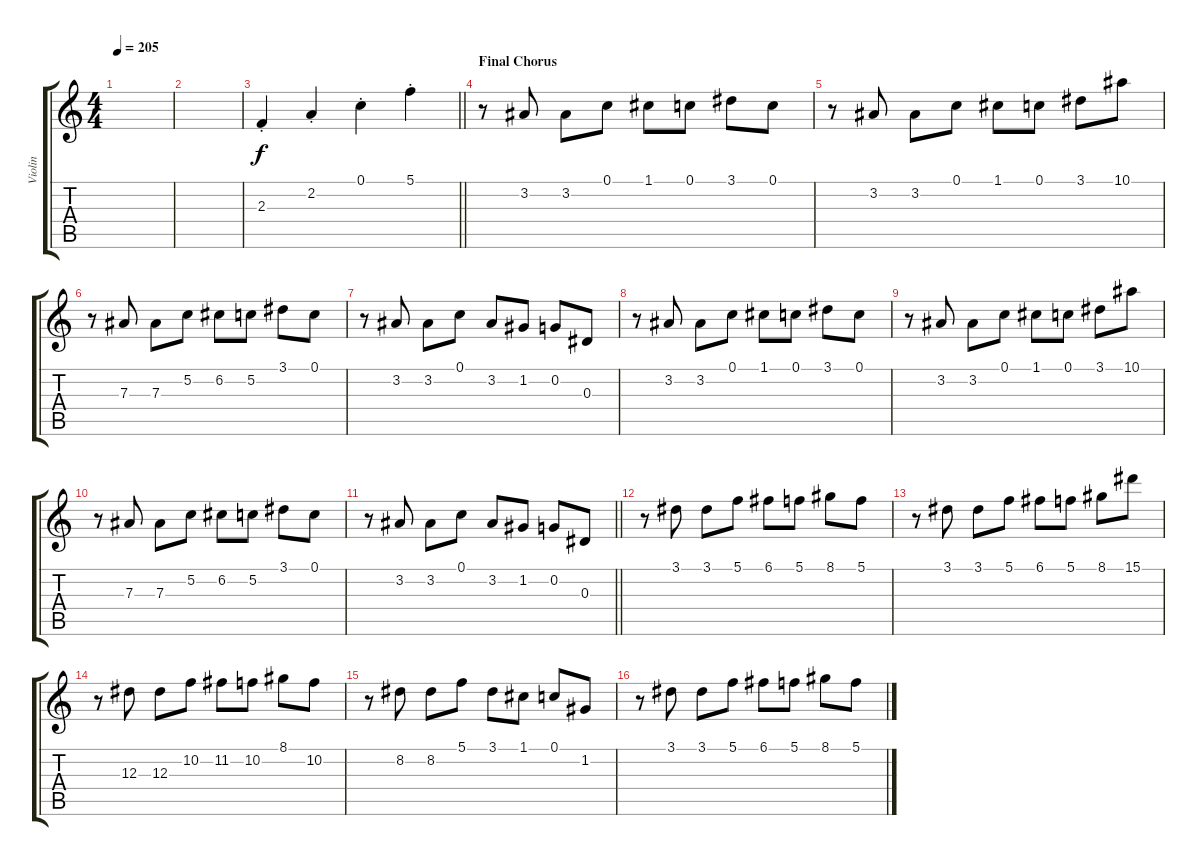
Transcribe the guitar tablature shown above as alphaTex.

\track ("Violin" "Violin") {instrument violin}
\staff {score tabs}
\tuning (C5 G4 Eb4 Bb3 F3 C3) {hide}
\ts (4 4)
\tempo 205
\clef g2
\ks c
|
|
\barLineRight lightlight
2.3{st}.4 2.2{st}.4 0.1{st}.4 5.1{st}.4 |
\section ("" "Final Chorus")
r.8 3.2.8 3.2.8 0.1.8 1.1.8 0.1.8 3.1.8 0.1.8 |
r.8 3.2.8 3.2.8 0.1.8 1.1.8 0.1.8 3.1.8 10.1.8 |
r.8 7.3.8 7.3.8 5.2.8 6.2.8 5.2.8 3.1.8 0.1.8 |
r.8 3.2.8 3.2.8 0.1.8 3.2.8 1.2.8 0.2.8 0.3.8 |
r.8 3.2.8 3.2.8 0.1.8 1.1.8 0.1.8 3.1.8 0.1.8 |
r.8 3.2.8 3.2.8 0.1.8 1.1.8 0.1.8 3.1.8 10.1.8 |
r.8 7.3.8 7.3.8 5.2.8 6.2.8 5.2.8 3.1.8 0.1.8 |
\barLineRight lightlight
r.8 3.2.8 3.2.8 0.1.8 3.2.8 1.2.8 0.2.8 0.3.8 |
r.8 3.1.8 3.1.8 5.1.8 6.1.8 5.1.8 8.1.8 5.1.8 |
r.8 3.1.8 3.1.8 5.1.8 6.1.8 5.1.8 8.1.8 15.1.8 |
r.8 12.3.8 12.3.8 10.2.8 11.2.8 10.2.8 8.1.8 10.2.8 |
r.8 8.2.8 8.2.8 5.1.8 3.1.8 1.1.8 0.1.8 1.2.8 |
r.8 3.1.8 3.1.8 5.1.8 6.1.8 5.1.8 8.1.8 5.1.8
